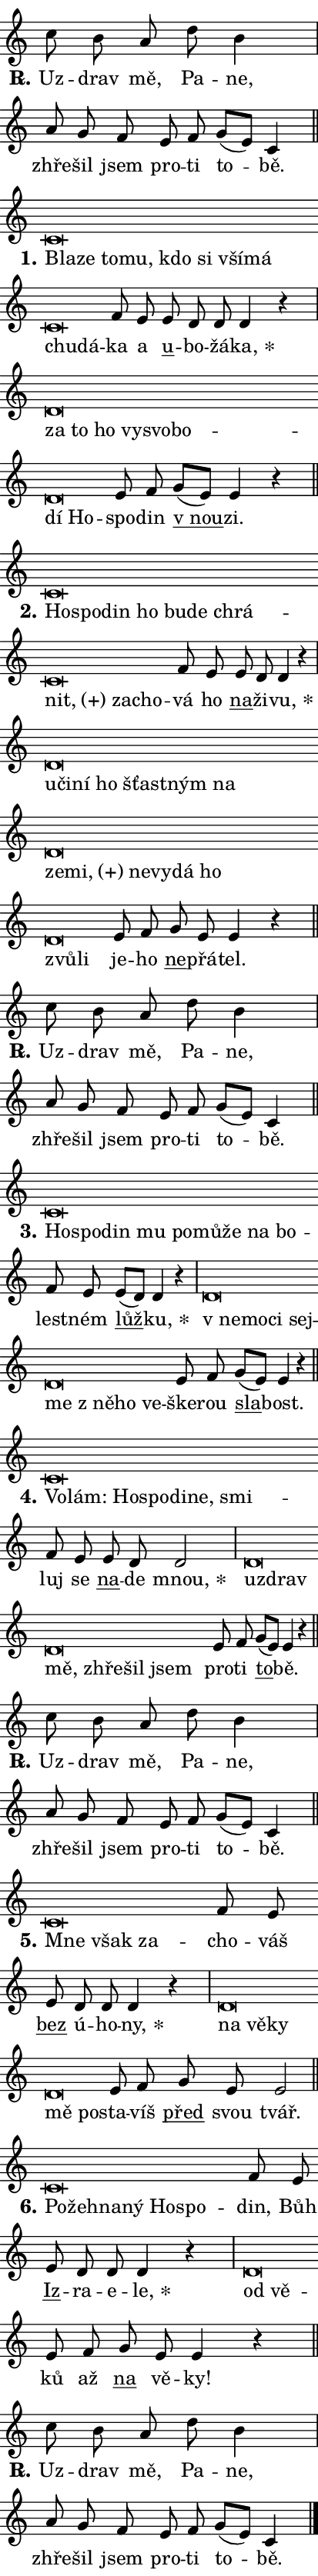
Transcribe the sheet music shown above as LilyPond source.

\version "2.22.1"
\header { tagline = "" }
\paper {
  indent = 0\cm
  top-margin = 0\cm
  right-margin = 0\cm
  bottom-margin = 0\cm
  left-margin = 0\cm
  paper-width = 7\cm
  page-breaking = #ly:one-page-breaking
  system-system-spacing.basic-distance = #11
  score-system-spacing.basic-distance = #11.3
  ragged-last = ##f
}


%% Author: Thomas Morley
%% https://lists.gnu.org/archive/html/lilypond-user/2020-05/msg00002.html
#(define (line-position grob)
"Returns position of @var[grob} in current system:
   @code{'start}, if at first time-step
   @code{'end}, if at last time-step
   @code{'middle} otherwise
"
  (let* ((col (ly:item-get-column grob))
         (ln (ly:grob-object col 'left-neighbor))
         (rn (ly:grob-object col 'right-neighbor))
         (col-to-check-left (if (ly:grob? ln) ln col))
         (col-to-check-right (if (ly:grob? rn) rn col))
         (break-dir-left
           (and
             (ly:grob-property col-to-check-left 'non-musical #f)
             (ly:item-break-dir col-to-check-left)))
         (break-dir-right
           (and
             (ly:grob-property col-to-check-right 'non-musical #f)
             (ly:item-break-dir col-to-check-right))))
        (cond ((eqv? 1 break-dir-left) 'start)
              ((eqv? -1 break-dir-right) 'end)
              (else 'middle))))

#(define (tranparent-at-line-position vctor)
  (lambda (grob)
  "Relying on @code{line-position} select the relevant enry from @var{vctor}.
Used to determine transparency,"
    (case (line-position grob)
      ((end) (not (vector-ref vctor 0)))
      ((middle) (not (vector-ref vctor 1)))
      ((start) (not (vector-ref vctor 2))))))

noteHeadBreakVisibility =
#(define-music-function (break-visibility)(vector?)
"Makes @code{NoteHead}s transparent relying on @var{break-visibility}"
#{
  \override NoteHead.transparent =
    #(tranparent-at-line-position break-visibility)
#})

#(define delete-ledgers-for-transparent-note-heads
  (lambda (grob)
    "Reads whether a @code{NoteHead} is transparent.
If so this @code{NoteHead} is removed from @code{'note-heads} from
@var{grob}, which is supposed to be @code{LedgerLineSpanner}.
As a result ledgers are not printed for this @code{NoteHead}"
    (let* ((nhds-array (ly:grob-object grob 'note-heads))
           (nhds-list
             (if (ly:grob-array? nhds-array)
                 (ly:grob-array->list nhds-array)
                 '()))
           ;; Relies on the transparent-property being done before
           ;; Staff.LedgerLineSpanner.after-line-breaking is executed.
           ;; This is fragile ...
           (to-keep
             (remove
               (lambda (nhd)
                 (ly:grob-property nhd 'transparent #f))
               nhds-list)))
      ;; TODO find a better method to iterate over grob-arrays, similiar
      ;; to filter/remove etc for lists
      ;; For now rebuilt from scratch
      (set! (ly:grob-object grob 'note-heads)  '())
      (for-each
        (lambda (nhd)
          (ly:pointer-group-interface::add-grob grob 'note-heads nhd))
        to-keep))))

hideNotes = {
  \noteHeadBreakVisibility #begin-of-line-visible
}
unHideNotes = {
  \noteHeadBreakVisibility #all-visible
}

% work-around for resetting accidentals
% https://lilypond.org/doc/v2.23/Documentation/notation/displaying-rhythms#unmetered-music
cadenzaMeasure = {
  \cadenzaOff
  \partial 1024 s1024
  \cadenzaOn
}

#(define-markup-command (accent layout props text) (markup?)
  "Underline accented syllable"
  (interpret-markup layout props
    #{\markup \override #'(offset . 4.3) \underline { #text }#}))

responsum = \markup \concat {
  "R" \hspace #-1.05 \path #0.1 #'((moveto 0 0.07) (lineto 0.9 0.8)) \hspace #0.05 "."
}

\layout {
    \context {
        \Staff
        \remove "Time_signature_engraver"
        \override LedgerLineSpanner.after-line-breaking = #delete-ledgers-for-transparent-note-heads
    }
    \context {
        \Voice {
            \override NoteHead.output-attributes = #'((class . "notehead"))
            \override Hairpin.height = #0.55
        }
    }
    \context {
        \Lyrics {
            \override StanzaNumber.output-attributes = #'((class . "stanzanumber"))
            \override LyricSpace.minimum-distance = #0.9
            \override LyricText.font-name = #"TeX Gyre Schola"
            \override LyricText.font-size = 1
            \override StanzaNumber.font-name = #"TeX Gyre Schola Bold"
            \override StanzaNumber.font-size = 1
        }
    }
}

% magnetic-lyrics.ily
%
%   written by
%     Jean Abou Samra <jean@abou-samra.fr>
%     Werner Lemberg <wl@gnu.org>
%
%   adapted by
%     Jiri Hon <jiri.hon@gmail.com>
%
% Version 2022-Apr-15

% https://www.mail-archive.com/lilypond-user@gnu.org/msg149350.html

#(define (Left_hyphen_pointer_engraver context)
   "Collect syllable-hyphen-syllable occurrences in lyrics and store
them in properties.  This engraver only looks to the left.  For
example, if the lyrics input is @code{foo -- bar}, it does the
following.

@itemize @bullet
@item
Set the @code{text} property of the @code{LyricHyphen} grob between
@q{foo} and @q{bar} to @code{foo}.

@item
Set the @code{left-hyphen} property of the @code{LyricText} grob with
text @q{foo} to the @code{LyricHyphen} grob between @q{foo} and
@q{bar}.
@end itemize

Use this auxiliary engraver in combination with the
@code{lyric-@/text::@/apply-@/magnetic-@/offset!} hook."
   (let ((hyphen #f)
         (text #f))
     (make-engraver
      (acknowledgers
       ((lyric-syllable-interface engraver grob source-engraver)
        (set! text grob)))
      (end-acknowledgers
       ((lyric-hyphen-interface engraver grob source-engraver)
        ;(when (not (grob::has-interface grob 'lyric-space-interface))
          (set! hyphen grob)));)
      ((stop-translation-timestep engraver)
       (when (and text hyphen)
         (ly:grob-set-object! text 'left-hyphen hyphen))
       (set! text #f)
       (set! hyphen #f)))))

#(define (lyric-text::apply-magnetic-offset! grob)
   "If the space between two syllables is less than the value in
property @code{LyricText@/.details@/.squash-threshold}, move the right
syllable to the left so that it gets concatenated with the left
syllable.

Use this function as a hook for
@code{LyricText@/.after-@/line-@/breaking} if the
@code{Left_@/hyphen_@/pointer_@/engraver} is active."
   (let ((hyphen (ly:grob-object grob 'left-hyphen #f)))
     (when hyphen
       (let ((left-text (ly:spanner-bound hyphen LEFT)))
         (when (grob::has-interface left-text 'lyric-syllable-interface)
           (let* ((common (ly:grob-common-refpoint grob left-text X))
                  (this-x-ext (ly:grob-extent grob common X))
                  (left-x-ext
                   (begin
                     ;; Trigger magnetism for left-text.
                     (ly:grob-property left-text 'after-line-breaking)
                     (ly:grob-extent left-text common X)))
                  ;; `delta` is the gap width between two syllables.
                  (delta (- (interval-start this-x-ext)
                            (interval-end left-x-ext)))
                  (details (ly:grob-property grob 'details))
                  (threshold (assoc-get 'squash-threshold details 0.2)))
             (when (< delta threshold)
               (let* (;; We have to manipulate the input text so that
                      ;; ligatures crossing syllable boundaries are not
                      ;; disabled.  For languages based on the Latin
                      ;; script this is essentially a beautification.
                      ;; However, for non-Western scripts it can be a
                      ;; necessity.
                      (lt (ly:grob-property left-text 'text))
                      (rt (ly:grob-property grob 'text))
                      (is-space (grob::has-interface hyphen 'lyric-space-interface))
                      (space (if is-space " " ""))
                      (space-markup (grob-interpret-markup grob " "))
                      (space-size (interval-length (ly:stencil-extent space-markup X)))
                      (extra-delta (if is-space space-size 0))
                      ;; Append new syllable.
                      (ltrt-space (if (and (string? lt) (string? rt))
                                (string-append lt space rt)
                                (make-concat-markup (list lt space rt))))
                      ;; Right-align `ltrt` to the right side.
                      (ltrt-space-markup (grob-interpret-markup
                               grob
                               (make-translate-markup
                                (cons (interval-length this-x-ext) 0)
                                (make-right-align-markup ltrt-space)))))
                 (begin
                   ;; Don't print `left-text`.
                   (ly:grob-set-property! left-text 'stencil #f)
                   ;; Set text and stencil (which holds all collected
                   ;; syllables so far) and shift it to the left.
                   (ly:grob-set-property! grob 'text ltrt-space)
                   (ly:grob-set-property! grob 'stencil ltrt-space-markup)
                   (ly:grob-translate-axis! grob (- (- delta extra-delta)) X))))))))))


#(define (lyric-hyphen::displace-bounds-first grob)
   ;; Make very sure this callback isn't triggered too early.
   (let ((left (ly:spanner-bound grob LEFT))
         (right (ly:spanner-bound grob RIGHT)))
     (ly:grob-property left 'after-line-breaking)
     (ly:grob-property right 'after-line-breaking)
     (ly:lyric-hyphen::print grob)))

squashThreshold = #0.4

\layout {
  \context {
    \Lyrics
    \consists #Left_hyphen_pointer_engraver
    \override LyricText.after-line-breaking =
      #lyric-text::apply-magnetic-offset!
    \override LyricHyphen.stencil = #lyric-hyphen::displace-bounds-first
    \override LyricText.details.squash-threshold = \squashThreshold
    \override LyricHyphen.minimum-distance = 0
    \override LyricHyphen.minimum-length = \squashThreshold
  }
}

squash = \override LyricText.details.squash-threshold = 9999
unSquash = \override LyricText.details.squash-threshold = \squashThreshold

left = \override LyricText.self-alignment-X = #LEFT
unLeft = \revert LyricText.self-alignment-X

starOffset = #(lambda (grob) 
                (let ((x_offset (ly:self-alignment-interface::aligned-on-x-parent grob)))
                  (if (= x_offset 0) 0 (+ x_offset 1.2))))

star = #(define-music-function (syllable)(string?)
"Append star separator at the end of a syllable"
#{
  \once \override LyricText.X-offset = #starOffset
  \lyricmode { \markup {
    #syllable
    \override #'((font-name . "TeX Gyre Schola Bold")) \hspace #0.2 \lower #0.65 \larger "*"
  } }
#})

starAccent = #(define-music-function (syllable)(string?)
"Append star separator at the end of a syllable and make accent"
#{
  \once \override LyricText.X-offset = #starOffset
  \lyricmode { \markup {
    \accent #syllable
    \override #'((font-name . "TeX Gyre Schola Bold")) \hspace #0.2 \lower #0.65 \larger "*"
  } }
#})

breath = #(define-music-function (syllable)(string?)
"Append breathing indicator at the end of a syllable"
#{
  \lyricmode { \markup { #syllable "+" } }
#})

optionalBreath = #(define-music-function (syllable)(string?)
"Append optional breathing indicator at the end of a syllable"
#{
  \lyricmode { \markup { #syllable "(+)" } }
#})


\score {
    <<
        \new Voice = "melody" { \cadenzaOn \key c \major \relative { c''8 b a d b4 \cadenzaMeasure \bar "|" a8 g f \bar "" e f g[( e)] c4 \cadenzaMeasure \bar "||" \break } }
        \new Lyrics \lyricsto "melody" { \lyricmode { \set stanza = \responsum
Uz -- drav mě, Pa -- ne, zhře -- šil jsem pro -- ti to -- bě. } }
    >>
    \layout {}
}

\score {
    <<
        \new Voice = "melody" { \cadenzaOn \key c \major \relative { c'\breve*1/16 \hideNotes \breve*1/16 \bar "" \breve*1/16 \bar "" \breve*1/16 \bar "" \breve*1/16 \bar "" \breve*1/16 \bar "" \breve*1/16 \bar "" \breve*1/16 \bar "" \breve*1/16 \breve*1/16 \bar "" \unHideNotes f8 e \bar "" e d d d4 r \cadenzaMeasure \bar "|" d\breve*1/16 \hideNotes \breve*1/16 \bar "" \breve*1/16 \bar "" \breve*1/16 \bar "" \breve*1/16 \bar "" \breve*1/16 \bar "" \breve*1/16 \breve*1/16 \bar "" \unHideNotes e8 f \bar "" g[( e)] e4 r \cadenzaMeasure \bar "||" \break } }
        \new Lyrics \lyricsto "melody" { \lyricmode { \set stanza = "1."
\left Bla -- \squash ze to -- mu, kdo si vší -- má chu -- dá -- \unLeft \unSquash ka a \markup \accent u -- bo -- žá -- \star ka, \left za \squash to ho vy -- svo -- bo -- dí Ho -- \unLeft \unSquash spo -- din \markup \accent "v nou" -- zi. } }
    >>
    \layout {}
}

\score {
    <<
        \new Voice = "melody" { \cadenzaOn \key c \major \relative { c'\breve*1/16 \hideNotes \breve*1/16 \bar "" \breve*1/16 \bar "" \breve*1/16 \bar "" \breve*1/16 \bar "" \breve*1/16 \bar "" \breve*1/16 \bar "" \breve*1/16 \bar "" \breve*1/16 \breve*1/16 \bar "" \unHideNotes f8 e \bar "" e d d4 r \cadenzaMeasure \bar "|" d\breve*1/16 \hideNotes \breve*1/16 \bar "" \breve*1/16 \bar "" \breve*1/16 \bar "" \breve*1/16 \bar "" \breve*1/16 \bar "" \breve*1/16 \bar "" \breve*1/16 \bar "" \breve*1/16 \bar "" \breve*1/16 \bar "" \breve*1/16 \bar "" \breve*1/16 \bar "" \breve*1/16 \bar "" \breve*1/16 \breve*1/16 \bar "" \unHideNotes e8 f \bar "" g e e4 r \cadenzaMeasure \bar "||" \break } }
        \new Lyrics \lyricsto "melody" { \lyricmode { \set stanza = "2."
\left Ho -- \squash spo -- din ho bu -- de chrá -- \optionalBreath nit, za -- cho -- \unLeft \unSquash vá ho \markup \accent na -- ži -- \star vu, \left u -- \squash či -- ní ho šťast -- ným na ze -- \optionalBreath mi, ne -- vy -- dá ho zvů -- li \unLeft \unSquash je -- ho \markup \accent ne -- přá -- tel. } }
    >>
    \layout {}
}

\score {
    <<
        \new Voice = "melody" { \cadenzaOn \key c \major \relative { c''8 b a d b4 \cadenzaMeasure \bar "|" a8 g f \bar "" e f g[( e)] c4 \cadenzaMeasure \bar "||" \break } }
        \new Lyrics \lyricsto "melody" { \lyricmode { \set stanza = \responsum
Uz -- drav mě, Pa -- ne, zhře -- šil jsem pro -- ti to -- bě. } }
    >>
    \layout {}
}

\score {
    <<
        \new Voice = "melody" { \cadenzaOn \key c \major \relative { c'\breve*1/16 \hideNotes \breve*1/16 \bar "" \breve*1/16 \bar "" \breve*1/16 \bar "" \breve*1/16 \bar "" \breve*1/16 \bar "" \breve*1/16 \bar "" \breve*1/16 \breve*1/16 \bar "" \unHideNotes f8 e \bar "" e[( d)] d4 r \cadenzaMeasure \bar "|" d\breve*1/16 \hideNotes \breve*1/16 \bar "" \breve*1/16 \bar "" \breve*1/16 \bar "" \breve*1/16 \bar "" \breve*1/16 \bar "" \breve*1/16 \breve*1/16 \bar "" \unHideNotes e8 f \bar "" g[( e)] e4 r \cadenzaMeasure \bar "||" \break } }
        \new Lyrics \lyricsto "melody" { \lyricmode { \set stanza = "3."
\left Ho -- \squash spo -- din mu po -- mů -- že na bo -- \unLeft \unSquash lest -- ném \markup \accent lůž -- \star ku, \left "v ne" -- \squash mo -- ci sej -- me "z ně" -- ho ve -- \unLeft \unSquash ške -- rou \markup \accent sla -- bost. } }
    >>
    \layout {}
}

\score {
    <<
        \new Voice = "melody" { \cadenzaOn \key c \major \relative { c'\breve*1/16 \hideNotes \breve*1/16 \bar "" \breve*1/16 \bar "" \breve*1/16 \bar "" \breve*1/16 \bar "" \breve*1/16 \breve*1/16 \bar "" \unHideNotes f8 e \bar "" e d d2 \cadenzaMeasure \bar "|" d\breve*1/16 \hideNotes \breve*1/16 \bar "" \breve*1/16 \bar "" \breve*1/16 \bar "" \breve*1/16 \breve*1/16 \bar "" \unHideNotes e8 f \bar "" g[( e)] e4 r \cadenzaMeasure \bar "||" \break } }
        \new Lyrics \lyricsto "melody" { \lyricmode { \set stanza = "4."
\left Vo -- \squash lám: Ho -- spo -- di -- ne, smi -- \unLeft \unSquash luj se \markup \accent na -- de \star mnou, \left uz -- \squash drav mě, zhře -- šil jsem \unLeft \unSquash pro -- ti \markup \accent to -- bě. } }
    >>
    \layout {}
}

\score {
    <<
        \new Voice = "melody" { \cadenzaOn \key c \major \relative { c''8 b a d b4 \cadenzaMeasure \bar "|" a8 g f \bar "" e f g[( e)] c4 \cadenzaMeasure \bar "||" \break } }
        \new Lyrics \lyricsto "melody" { \lyricmode { \set stanza = \responsum
Uz -- drav mě, Pa -- ne, zhře -- šil jsem pro -- ti to -- bě. } }
    >>
    \layout {}
}

\score {
    <<
        \new Voice = "melody" { \cadenzaOn \key c \major \relative { c'\breve*1/16 \hideNotes \breve*1/16 \breve*1/16 \bar "" \unHideNotes f8 e \bar "" e d d d4 r \cadenzaMeasure \bar "|" d\breve*1/16 \hideNotes \breve*1/16 \bar "" \breve*1/16 \bar "" \breve*1/16 \breve*1/16 \bar "" \unHideNotes e8 f \bar "" g e e2 \cadenzaMeasure \bar "||" \break } }
        \new Lyrics \lyricsto "melody" { \lyricmode { \set stanza = "5."
\left Mne \squash však za -- \unLeft \unSquash cho -- váš \markup \accent bez ú -- ho -- \star ny, \left na \squash vě -- ky mě po -- \unLeft \unSquash sta -- víš \markup \accent před svou tvář. } }
    >>
    \layout {}
}

\score {
    <<
        \new Voice = "melody" { \cadenzaOn \key c \major \relative { c'\breve*1/16 \hideNotes \breve*1/16 \bar "" \breve*1/16 \bar "" \breve*1/16 \bar "" \breve*1/16 \breve*1/16 \bar "" \unHideNotes f8 e \bar "" e d d d4 r \cadenzaMeasure \bar "|" d\breve*1/16 \hideNotes \breve*1/16 \bar "" \unHideNotes e8 f \bar "" g e e4 r \cadenzaMeasure \bar "||" \break } }
        \new Lyrics \lyricsto "melody" { \lyricmode { \set stanza = "6."
\left Po -- \squash žeh -- na -- ný Ho -- spo -- \unLeft \unSquash din, Bůh \markup \accent Iz -- ra -- e -- \star le, \left od \squash vě -- \unLeft \unSquash ků až \markup \accent na vě -- ky! } }
    >>
    \layout {}
}

\score {
    <<
        \new Voice = "melody" { \cadenzaOn \key c \major \relative { c''8 b a d b4 \cadenzaMeasure \bar "|" a8 g f \bar "" e f g[( e)] c4 \cadenzaMeasure \bar "||" \break } \bar "|." }
        \new Lyrics \lyricsto "melody" { \lyricmode { \set stanza = \responsum
Uz -- drav mě, Pa -- ne, zhře -- šil jsem pro -- ti to -- bě. } }
    >>
    \layout {}
}
